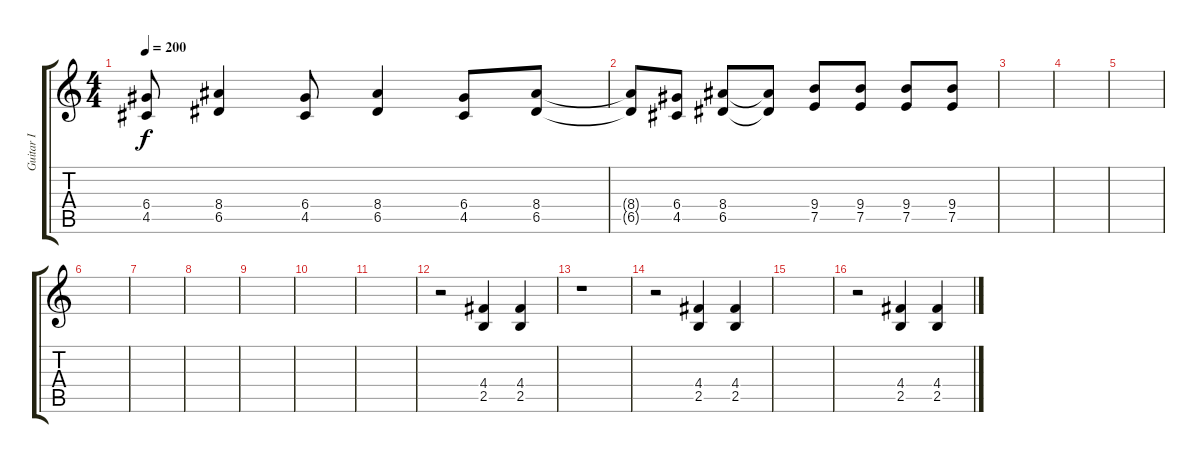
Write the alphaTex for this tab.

\track ("Guitar I" "Guitar I") {instrument overdrivenguitar}
\staff {score tabs}
\tuning (E4 B3 G3 D3 A2 E2) {hide}
\ts (4 4)
\tempo 200
\clef g2
\ks c
(6.4 4.5).8{dy f} (8.4 6.5).4 (6.4 4.5).8 (8.4 6.5).4 (6.4 4.5).8 (8.4 6.5).8 |
(8.4{t} 6.5{t}).8 (6.4 4.5).8 (8.4 6.5).8 (8.4{t} 6.5{t}).8 (9.4 7.5).8 (9.4 7.5).8 (9.4 7.5).8 (9.4 7.5).8 |
|
|
|
|
|
|
|
|
|
r.2 (4.4 2.5).4 (4.4 2.5).4 |
r.1 |
r.2 (4.4 2.5).4 (4.4 2.5).4 |
|
r.2 (4.4 2.5).4 (4.4 2.5).4
